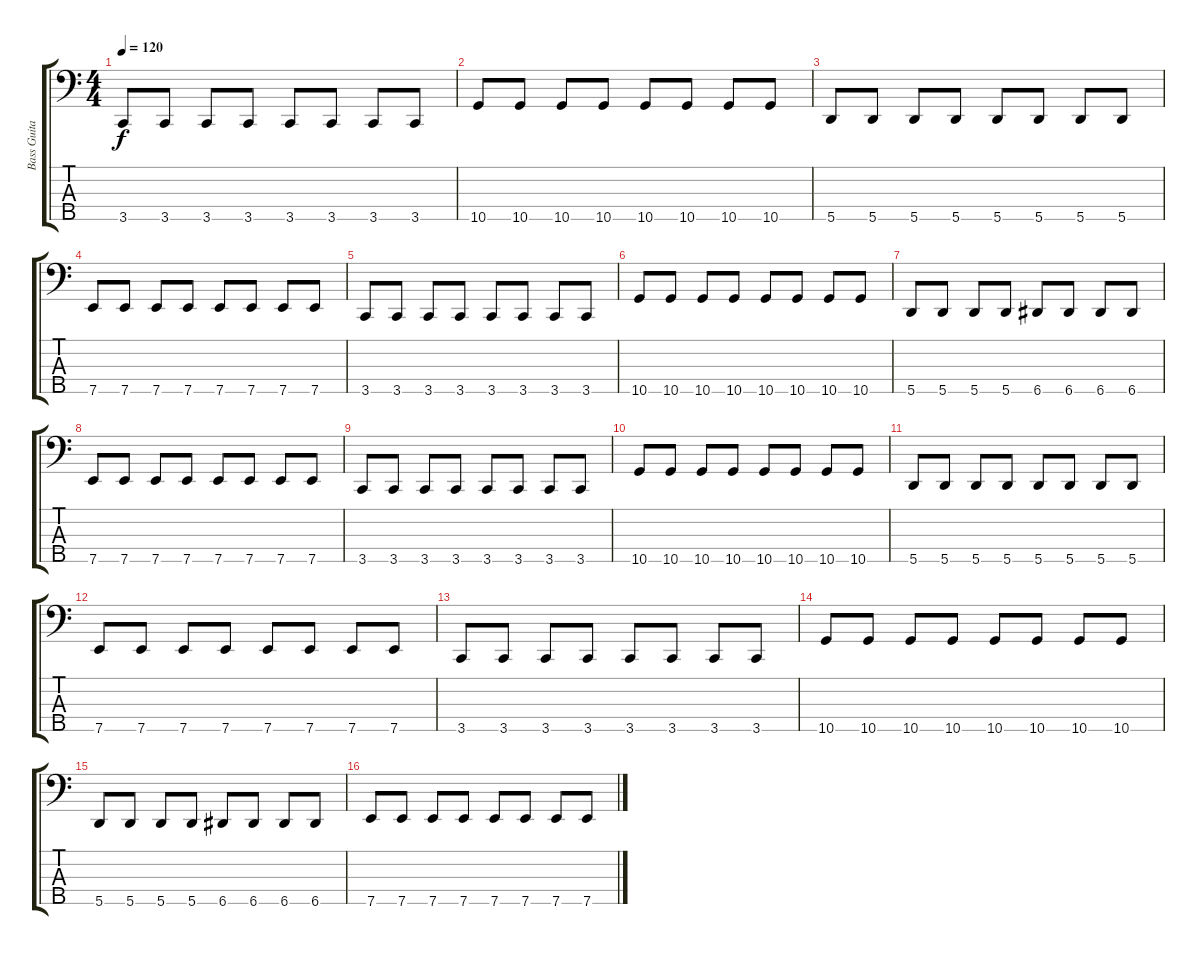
\track ("Bass Guitar" "Bass Guita") {instrument electricbasspick}
\staff {score tabs}
\tuning (G2 D2 A1 E1 A0) {hide}
\ts (4 4)
\tempo 120
\clef f4
\ks c
3.5.8{dy f} 3.5.8 3.5.8 3.5.8 3.5.8 3.5.8 3.5.8 3.5.8 |
10.5.8 10.5.8 10.5.8 10.5.8 10.5.8 10.5.8 10.5.8 10.5.8 |
5.5.8 5.5.8 5.5.8 5.5.8 5.5.8 5.5.8 5.5.8 5.5.8 |
7.5.8 7.5.8 7.5.8 7.5.8 7.5.8 7.5.8 7.5.8 7.5.8 |
3.5.8 3.5.8 3.5.8 3.5.8 3.5.8 3.5.8 3.5.8 3.5.8 |
10.5.8 10.5.8 10.5.8 10.5.8 10.5.8 10.5.8 10.5.8 10.5.8 |
5.5.8 5.5.8 5.5.8 5.5.8 6.5.8 6.5.8 6.5.8 6.5.8 |
7.5.8 7.5.8 7.5.8 7.5.8 7.5.8 7.5.8 7.5.8 7.5.8 |
3.5.8 3.5.8 3.5.8 3.5.8 3.5.8 3.5.8 3.5.8 3.5.8 |
10.5.8 10.5.8 10.5.8 10.5.8 10.5.8 10.5.8 10.5.8 10.5.8 |
5.5.8 5.5.8 5.5.8 5.5.8 5.5.8 5.5.8 5.5.8 5.5.8 |
7.5.8 7.5.8 7.5.8 7.5.8 7.5.8 7.5.8 7.5.8 7.5.8 |
3.5.8 3.5.8 3.5.8 3.5.8 3.5.8 3.5.8 3.5.8 3.5.8 |
10.5.8 10.5.8 10.5.8 10.5.8 10.5.8 10.5.8 10.5.8 10.5.8 |
5.5.8 5.5.8 5.5.8 5.5.8 6.5.8 6.5.8 6.5.8 6.5.8 |
7.5.8 7.5.8 7.5.8 7.5.8 7.5.8 7.5.8 7.5.8 7.5.8
